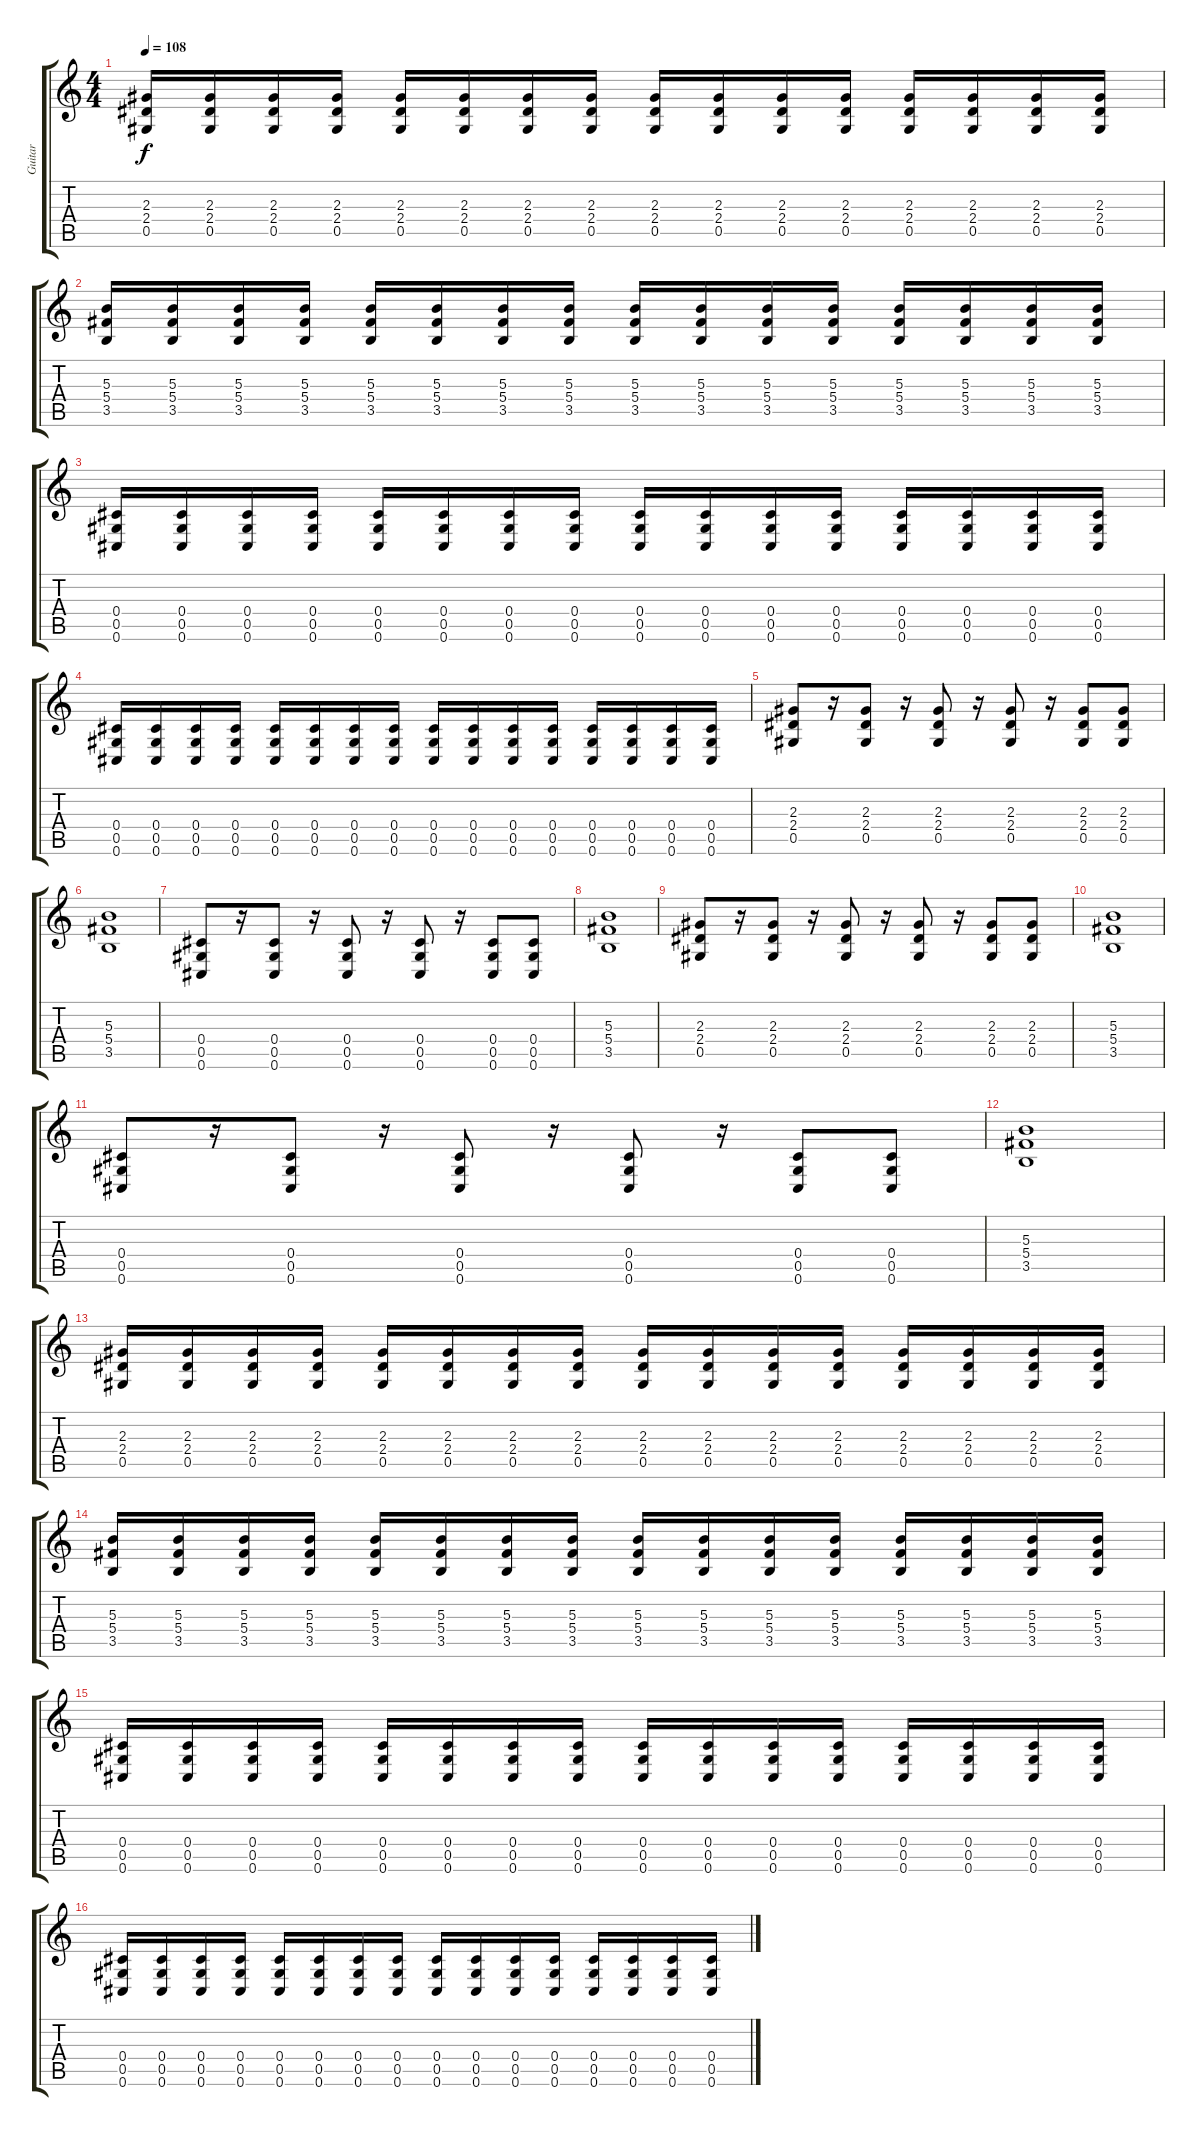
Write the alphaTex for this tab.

\track ("Guitar" "Guitar") {instrument distortionguitar}
\staff {score tabs}
\tuning (Eb4 Bb3 Gb3 Db3 Ab2 Db2) {hide}
\ts (4 4)
\tempo 108
\clef g2
\ks c
(2.3 2.4 0.5).16{dy f} (2.3 2.4 0.5).16 (2.3 2.4 0.5).16 (2.3 2.4 0.5).16 (2.3 2.4 0.5).16 (2.3 2.4 0.5).16 (2.3 2.4 0.5).16 (2.3 2.4 0.5).16 (2.3 2.4 0.5).16 (2.3 2.4 0.5).16 (2.3 2.4 0.5).16 (2.3 2.4 0.5).16 (2.3 2.4 0.5).16 (2.3 2.4 0.5).16 (2.3 2.4 0.5).16 (2.3 2.4 0.5).16 |
(5.3 5.4 3.5).16 (5.3 5.4 3.5).16 (5.3 5.4 3.5).16 (5.3 5.4 3.5).16 (5.3 5.4 3.5).16 (5.3 5.4 3.5).16 (5.3 5.4 3.5).16 (5.3 5.4 3.5).16 (5.3 5.4 3.5).16 (5.3 5.4 3.5).16 (5.3 5.4 3.5).16 (5.3 5.4 3.5).16 (5.3 5.4 3.5).16 (5.3 5.4 3.5).16 (5.3 5.4 3.5).16 (5.3 5.4 3.5).16 |
(0.4 0.5 0.6).16 (0.4 0.5 0.6).16 (0.4 0.5 0.6).16 (0.4 0.5 0.6).16 (0.4 0.5 0.6).16 (0.4 0.5 0.6).16 (0.4 0.5 0.6).16 (0.4 0.5 0.6).16 (0.4 0.5 0.6).16 (0.4 0.5 0.6).16 (0.4 0.5 0.6).16 (0.4 0.5 0.6).16 (0.4 0.5 0.6).16 (0.4 0.5 0.6).16 (0.4 0.5 0.6).16 (0.4 0.5 0.6).16 |
(0.4 0.5 0.6).16 (0.4 0.5 0.6).16 (0.4 0.5 0.6).16 (0.4 0.5 0.6).16 (0.4 0.5 0.6).16 (0.4 0.5 0.6).16 (0.4 0.5 0.6).16 (0.4 0.5 0.6).16 (0.4 0.5 0.6).16 (0.4 0.5 0.6).16 (0.4 0.5 0.6).16 (0.4 0.5 0.6).16 (0.4 0.5 0.6).16 (0.4 0.5 0.6).16 (0.4 0.5 0.6).16 (0.4 0.5 0.6).16 |
(2.3 2.4 0.5).8 r.16 (2.3 2.4 0.5).8 r.16 (2.3 2.4 0.5).8 r.16 (2.3 2.4 0.5).8 r.16 (2.3 2.4 0.5).8 (2.3 2.4 0.5).8 |
(5.3 5.4 3.5).1 |
(0.4 0.5 0.6).8 r.16 (0.4 0.5 0.6).8 r.16 (0.4 0.5 0.6).8 r.16 (0.4 0.5 0.6).8 r.16 (0.4 0.5 0.6).8 (0.4 0.5 0.6).8 |
(5.3 5.4 3.5).1 |
(2.3 2.4 0.5).8 r.16 (2.3 2.4 0.5).8 r.16 (2.3 2.4 0.5).8 r.16 (2.3 2.4 0.5).8 r.16 (2.3 2.4 0.5).8 (2.3 2.4 0.5).8 |
(5.3 5.4 3.5).1 |
(0.4 0.5 0.6).8 r.16 (0.4 0.5 0.6).8 r.16 (0.4 0.5 0.6).8 r.16 (0.4 0.5 0.6).8 r.16 (0.4 0.5 0.6).8 (0.4 0.5 0.6).8 |
(5.3 5.4 3.5).1 |
(2.3 2.4 0.5).16 (2.3 2.4 0.5).16 (2.3 2.4 0.5).16 (2.3 2.4 0.5).16 (2.3 2.4 0.5).16 (2.3 2.4 0.5).16 (2.3 2.4 0.5).16 (2.3 2.4 0.5).16 (2.3 2.4 0.5).16 (2.3 2.4 0.5).16 (2.3 2.4 0.5).16 (2.3 2.4 0.5).16 (2.3 2.4 0.5).16 (2.3 2.4 0.5).16 (2.3 2.4 0.5).16 (2.3 2.4 0.5).16 |
(5.3 5.4 3.5).16 (5.3 5.4 3.5).16 (5.3 5.4 3.5).16 (5.3 5.4 3.5).16 (5.3 5.4 3.5).16 (5.3 5.4 3.5).16 (5.3 5.4 3.5).16 (5.3 5.4 3.5).16 (5.3 5.4 3.5).16 (5.3 5.4 3.5).16 (5.3 5.4 3.5).16 (5.3 5.4 3.5).16 (5.3 5.4 3.5).16 (5.3 5.4 3.5).16 (5.3 5.4 3.5).16 (5.3 5.4 3.5).16 |
(0.4 0.5 0.6).16 (0.4 0.5 0.6).16 (0.4 0.5 0.6).16 (0.4 0.5 0.6).16 (0.4 0.5 0.6).16 (0.4 0.5 0.6).16 (0.4 0.5 0.6).16 (0.4 0.5 0.6).16 (0.4 0.5 0.6).16 (0.4 0.5 0.6).16 (0.4 0.5 0.6).16 (0.4 0.5 0.6).16 (0.4 0.5 0.6).16 (0.4 0.5 0.6).16 (0.4 0.5 0.6).16 (0.4 0.5 0.6).16 |
(0.4 0.5 0.6).16 (0.4 0.5 0.6).16 (0.4 0.5 0.6).16 (0.4 0.5 0.6).16 (0.4 0.5 0.6).16 (0.4 0.5 0.6).16 (0.4 0.5 0.6).16 (0.4 0.5 0.6).16 (0.4 0.5 0.6).16 (0.4 0.5 0.6).16 (0.4 0.5 0.6).16 (0.4 0.5 0.6).16 (0.4 0.5 0.6).16 (0.4 0.5 0.6).16 (0.4 0.5 0.6).16 (0.4 0.5 0.6).16
